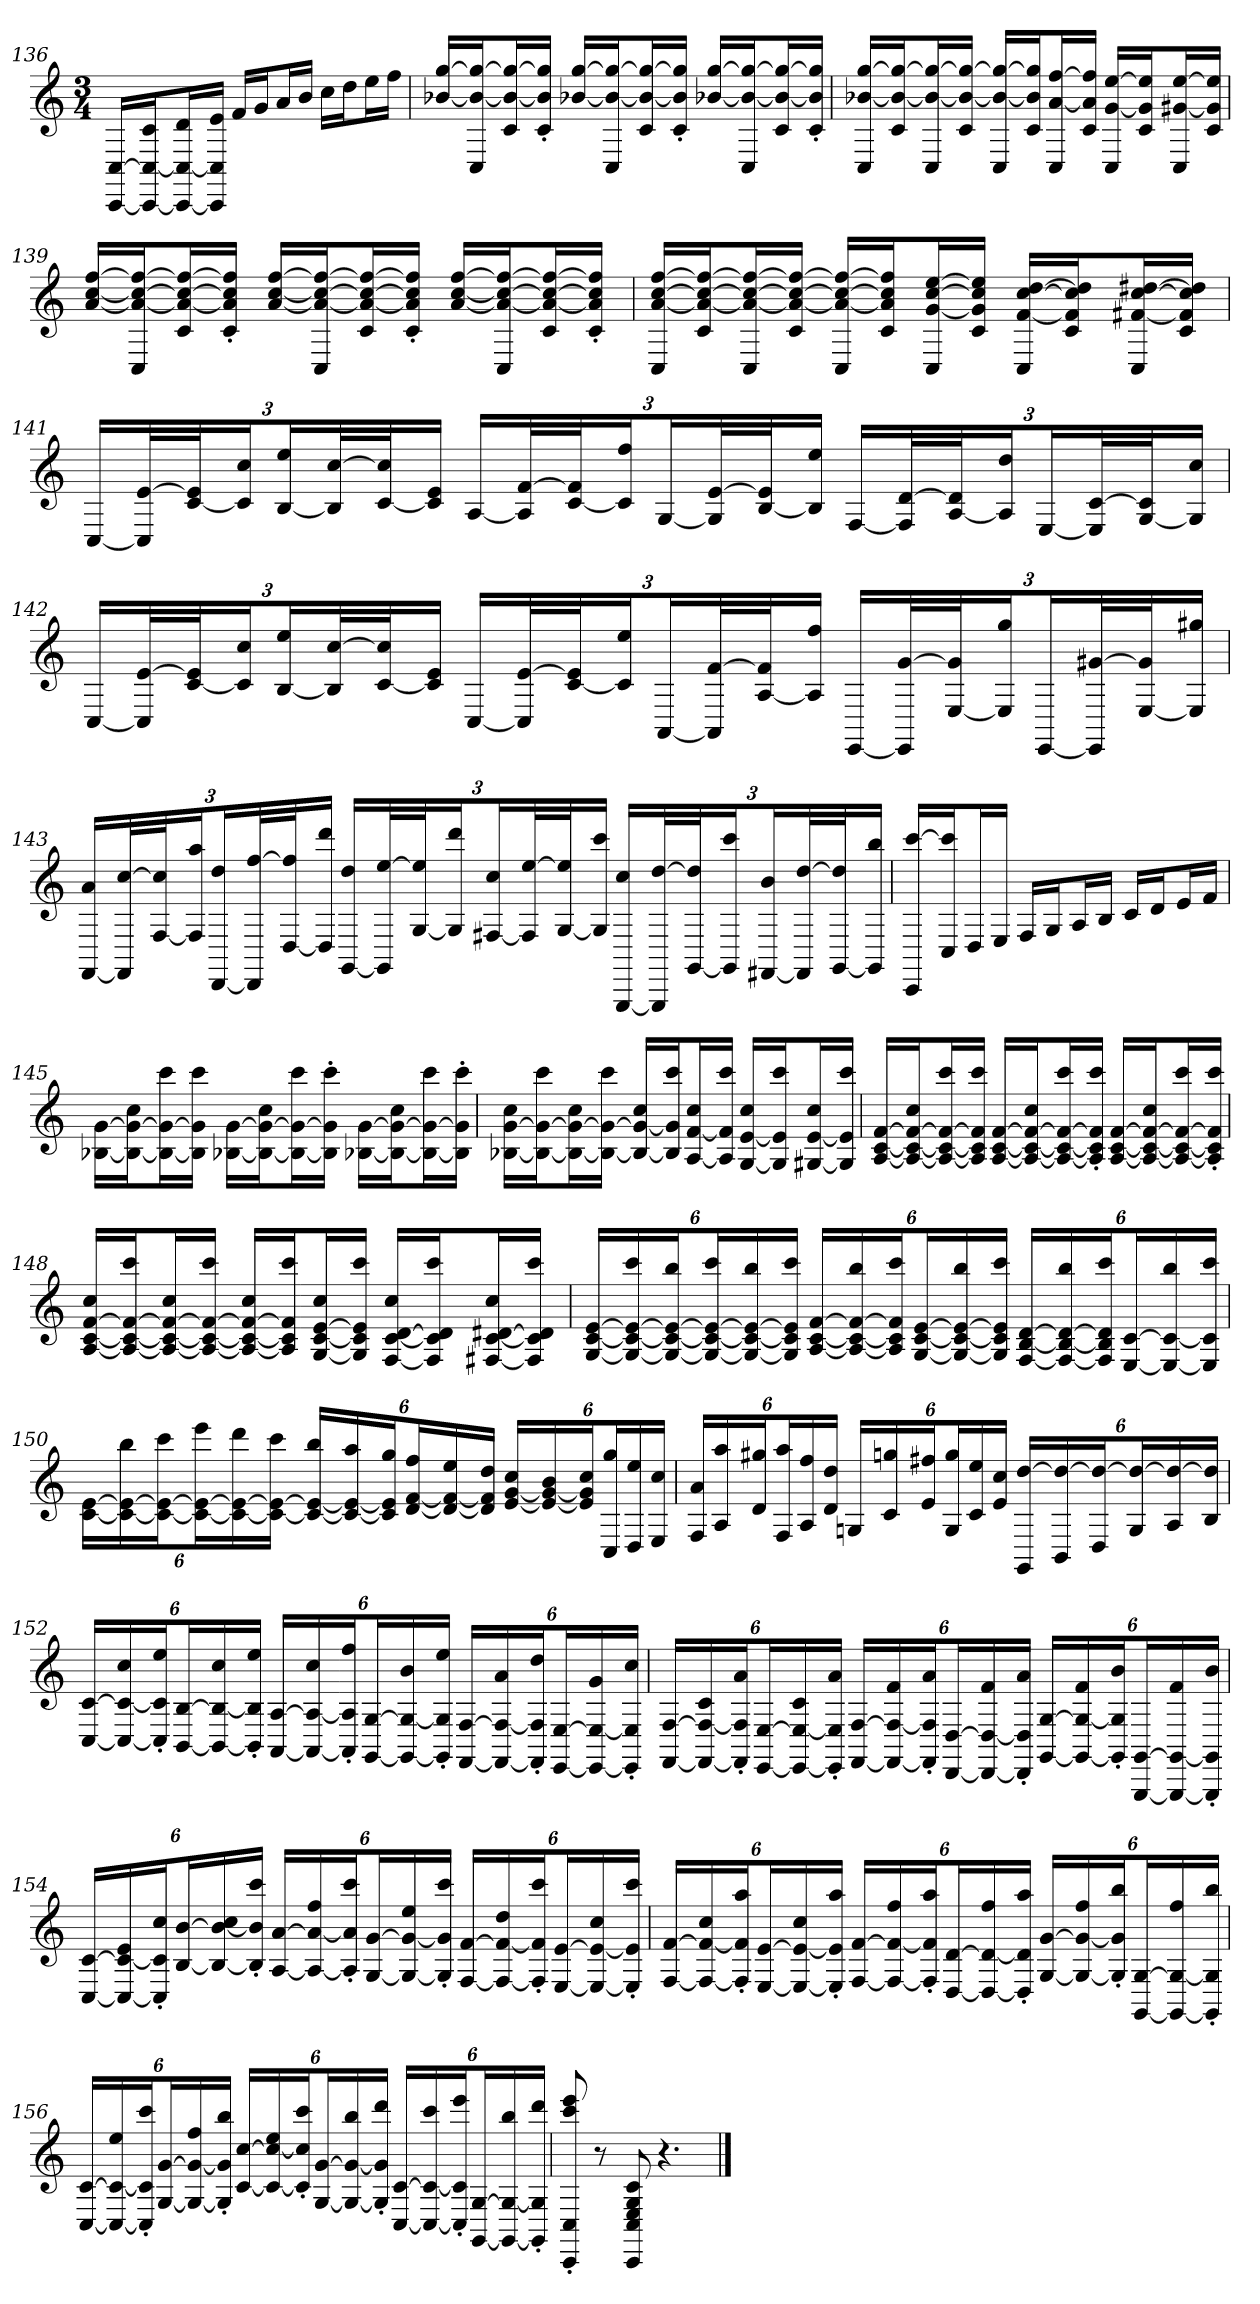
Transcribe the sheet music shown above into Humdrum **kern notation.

**kern
*part1
*staff1
*clefG2
*k[]
*M3/4
=136
[16CC [16CLL
16CC_ 16C_ 16cJ
16CC_ 16C_ 16dL
16CC] 16C] 16eJJ
16fLL
16gJ
16aL
16bJJ
16ccLL
16ddJ
16eeL
16ffJJ
=137
[16b-X [16ggLL
16C 16b-_ 16gg_J
16c 16b-_ 16gg_L
16c' 16b-]' 16gg]'JJ
[16b-X [16ggLL
16C 16b-_ 16gg_J
16c 16b-_ 16gg_L
16c' 16b-]' 16gg]'JJ
[16b-X [16ggLL
16C 16b-_ 16gg_J
16c 16b-_ 16gg_L
16c' 16b-]' 16gg]'JJ
=138
16C [16b-X [16ggLL
16c 16b-_ 16gg_J
16C 16b-_ 16gg_L
16c 16b-_ 16gg_JJ
16C 16b-_ 16gg_LL
16c 16b-] 16gg]J
16C [16a [16ffL
16c 16a] 16ff]JJ
16C [16g [16eeLL
16c 16g] 16ee]J
16C [16g#X [16eeL
16c 16g#] 16ee]JJ
=139
[16a [16cc [16ffLL
16C 16a_ 16cc_ 16ff_J
16c 16a_ 16cc_ 16ff_L
16c' 16a]' 16cc]' 16ff]'JJ
[16a [16cc [16ffLL
16C 16a_ 16cc_ 16ff_J
16c 16a_ 16cc_ 16ff_L
16c' 16a]' 16cc]' 16ff]'JJ
[16a [16cc [16ffLL
16C 16a_ 16cc_ 16ff_J
16c 16a_ 16cc_ 16ff_L
16c' 16a]' 16cc]' 16ff]'JJ
=140
16C [16a [16cc [16ffLL
16c 16a_ 16cc_ 16ff_J
16C 16a_ 16cc_ 16ff_L
16c 16a_ 16cc_ 16ff_JJ
16C 16a_ 16cc_ 16ff_LL
16c 16a] 16cc] 16ff]J
16C [16g [16cc [16eeL
16c 16g] 16cc] 16ee]JJ
16C [16f [16cc [16ddLL
16c 16f] 16cc] 16dd]J
16C [16f#X [16cc [16dd#XL
16c 16f#] 16cc] 16dd#]JJ
=141
[24CLL
48C] [48eL
[48c 48e]J
24c] 24ccJ
[24B 24eeL
48B] [48ccL
[48c 48cc]J
24c] 24eJJ
[24ALL
48A] [48fL
[48c 48f]J
24c] 24ffJ
[24GL
48G] [48eL
[48B 48e]J
24B] 24eeJJ
[24FLL
48F] [48dL
[48A 48d]J
24A] 24ddJ
[24EL
48E] [48cL
[48G 48c]J
24G] 24ccJJ
=142
[24CLL
48C] [48eL
[48c 48e]J
24c] 24ccJ
[24B 24eeL
48B] [48ccL
[48c 48cc]J
24c] 24eJJ
[24CLL
48C] [48eL
[48c 48e]J
24c] 24eeJ
[24AAL
48AA] [48fL
[48A 48f]J
24A] 24ffJJ
[24EELL
48EE] [48gL
[48E 48g]J
24E] 24ggJ
[24EEL
48EE] [48g#XL
[48E 48g#]J
24E] 24gg#XJJ
=143
[24FF 24aLL
48FF] [48ccL
[48F 48cc]J
24F] 24aaJ
[24DD 24ddL
48DD] [48ffL
[48D 48ff]J
24D] 24dddJJ
[24GG 24ddLL
48GG] [48eeL
[48G 48ee]J
24G] 24dddJ
[24F#X 24ccL
48F#] [48eeL
[48G 48ee]J
24G] 24cccJJ
[24GGG 24ccLL
48GGG] [48ddL
[48GG 48dd]J
24GG] 24cccJ
[24FF#X 24bL
48FF#] [48ddL
[48GG 48dd]J
24GG] 24bbJJ
=144
16CC [16cccLL
16C 16ccc]J
16DL
16EJJ
16FLL
16GJ
16AL
16BJJ
16cLL
16dJ
16eL
16fJJ
=145
[16B-X [16gLL
16B-_ 16g_ 16ccJ
16B-_ 16g_ 16cccL
16B-] 16g] 16cccJJ
[16B-X [16gLL
16B-_ 16g_ 16ccJ
16B-_ 16g_ 16cccL
16B-]' 16g]' 16ccc'JJ
[16B-X [16gLL
16B-_ 16g_ 16ccJ
16B-_ 16g_ 16cccL
16B-]' 16g]' 16ccc'JJ
=146
[16B-X [16g 16ccLL
16B-_ 16g_ 16cccJ
16B-_ 16g_ 16ccL
16B-_ 16g_ 16cccJJ
16B-_ 16g_ 16ccLL
16B-] 16g] 16cccJ
[16A [16f 16ccL
16A] 16f] 16cccJJ
[16G [16e 16ccLL
16G] 16e] 16cccJ
[16G#X [16e 16ccL
16G#] 16e] 16cccJJ
=147
[16A [16c [16fLL
16A_ 16c_ 16f_ 16ccJ
16A_ 16c_ 16f_ 16cccL
16A] 16c] 16f] 16cccJJ
[16A [16c [16fLL
16A_ 16c_ 16f_ 16ccJ
16A_ 16c_ 16f_ 16cccL
16A]' 16c]' 16f]' 16ccc'JJ
[16A [16c [16fLL
16A_ 16c_ 16f_ 16ccJ
16A_ 16c_ 16f_ 16cccL
16A]' 16c]' 16f]' 16ccc'JJ
=148
[16A [16c [16f 16ccLL
16A_ 16c_ 16f_ 16cccJ
16A_ 16c_ 16f_ 16ccL
16A_ 16c_ 16f_ 16cccJJ
16A_ 16c_ 16f_ 16ccLL
16A] 16c] 16f] 16cccJ
[16G [16c [16e 16ccL
16G] 16c] 16e] 16cccJJ
[16F [16c [16d 16ccLL
16F] 16c] 16d] 16cccJ
[16F#X [16c [16d#X 16ccL
16F#] 16c] 16d#] 16cccJJ
=149
[24G [24c [24eLL
24G_ 24c_ 24e_ 24ccc
24G_ 24c_ 24e_ 24bbJ
24G_ 24c_ 24e_ 24cccL
24G_ 24c_ 24e_ 24bb
24G] 24c] 24e] 24cccJJ
[24A [24c [24fLL
24A_ 24c_ 24f_ 24bb
24A] 24c] 24f] 24cccJ
[24G [24c [24eL
24G_ 24c_ 24e_ 24bb
24G] 24c] 24e] 24cccJJ
[24F [24B [24dLL
24F_ 24B_ 24d_ 24bb
24F] 24B] 24d] 24cccJ
[24E [24cL
24E_ 24c_ 24bb
24E] 24c] 24cccJJ
=150
[24c [24eLL
24c_ 24e_ 24bb
24c_ 24e_ 24cccJ
24c_ 24e_ 24eeeL
24c_ 24e_ 24ddd
24c_ 24e_ 24cccJJ
24c_ 24e_ 24bbLL
24c_ 24e_ 24aa
24c] 24e] 24ggJ
[24d [24f 24ffL
24d_ 24f_ 24ee
24d] 24f] 24ddJJ
[24e [24g 24ccLL
24e_ 24g_ 24b
24e] 24g] 24ccJ
24C 24ggL
24D 24ee
24E 24ccJJ
=151
24F 24aLL
24A 24aa
24d 24gg#XJ
24F 24aaL
24A 24ff
24d 24ddJJ
24GnLL
24c 24ggn
24e 24ff#XJ
24G 24ggL
24c 24ee
24e 24ccJJ
24GG [24ddLL
24BB 24dd_
24D 24dd_J
24G 24dd_L
24A 24dd_
24B 24dd]JJ
=152
[24C [24cLL
24C_ 24c_ 24cc
24C]' 24c]' 24ee'J
[24BB [24BL
24BB_ 24B_ 24cc
24BB]' 24B]' 24ee'JJ
[24AA [24ALL
24AA_ 24A_ 24cc
24AA]' 24A]' 24ff'J
[24GG [24GL
24GG_ 24G_ 24b
24GG]' 24G]' 24ee'JJ
[24FF [24FLL
24FF_ 24F_ 24a
24FF]' 24F]' 24dd'J
[24EE [24EL
24EE_ 24E_ 24g
24EE]' 24E]' 24cc'JJ
=153
[24FF [24FLL
24FF_ 24F_ 24c
24FF]' 24F]' 24a'J
[24EE [24EL
24EE_ 24E_ 24c
24EE]' 24E]' 24a'JJ
[24FF [24FLL
24FF_ 24F_ 24f
24FF]' 24F]' 24a'J
[24DD [24DL
24DD_ 24D_ 24f
24DD]' 24D]' 24a'JJ
[24GG [24GLL
24GG_ 24G_ 24f
24GG]' 24G]' 24b'J
[24GGG [24GGL
24GGG_ 24GG_ 24f
24GGG]' 24GG]' 24b'JJ
=154
[24C [24cLL
24C_ 24c_ 24e
24C]' 24c]' 24cc'J
[24B [24bL
24B_ 24b_ 24cc
24B]' 24b]' 24ccc'JJ
[24A [24aLL
24A_ 24a_ 24ff
24A]' 24a]' 24ccc'J
[24G [24gL
24G_ 24g_ 24ee
24G]' 24g]' 24ccc'JJ
[24F [24fLL
24F_ 24f_ 24dd
24F]' 24f]' 24ccc'J
[24E [24eL
24E_ 24e_ 24cc
24E]' 24e]' 24ccc'JJ
=155
[24F [24fLL
24F_ 24f_ 24cc
24F]' 24f]' 24aa'J
[24E [24eL
24E_ 24e_ 24cc
24E]' 24e]' 24aa'JJ
[24F [24fLL
24F_ 24f_ 24ff
24F]' 24f]' 24aa'J
[24D [24dL
24D_ 24d_ 24ff
24D]' 24d]' 24aa'JJ
[24G [24gLL
24G_ 24g_ 24ff
24G]' 24g]' 24bb'J
[24GG [24GL
24GG_ 24G_ 24ff
24GG]' 24G]' 24bb'JJ
=156
[24C [24cLL
24C_ 24c_ 24ee
24C]' 24c]' 24ccc'J
[24G [24gL
24G_ 24g_ 24ff
24G]' 24g]' 24bb'JJ
[24c [24ccLL
24c_ 24cc_ 24ee
24c]' 24cc]' 24ccc'J
[24G [24gL
24G_ 24g_ 24bb
24G]' 24g]' 24ddd'JJ
[24C [24cLL
24C_ 24c_ 24ccc
24C]' 24c]' 24eee'J
[24GG [24GL
24GG_ 24G_ 24bb
24GG]' 24G]' 24ddd'JJ
=157
8CC' 8C' 8ccc' 8eee'
8r
8CC 8C 8E 8G 8c
4.r
==
*-
